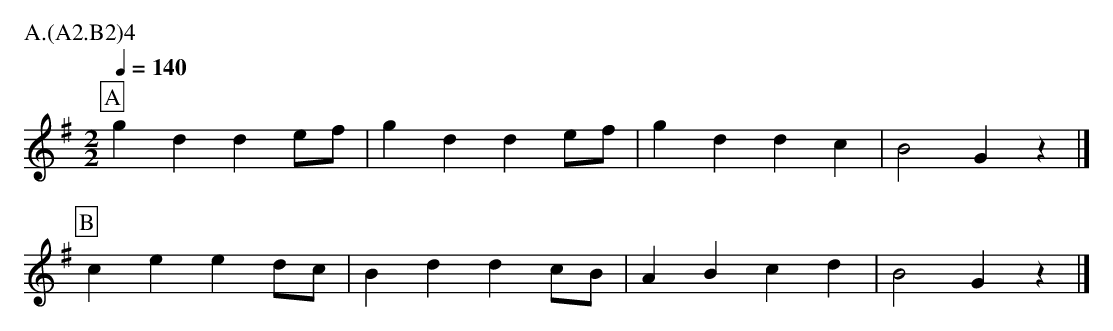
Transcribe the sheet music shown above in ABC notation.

X:1
T:Winster Processional Winster
M:2/2
L:1/8
Q: 1/4=140
P:A.(A2.B2)4
K:G
P:A
g2d2 d2ef|g2d2 d2ef|g2d2 d2c2|B4 G2z2|]
P:B
c2e2 e2dc|B2d2 d2cB|A2B2 c2d2|B4 G2z2|]
